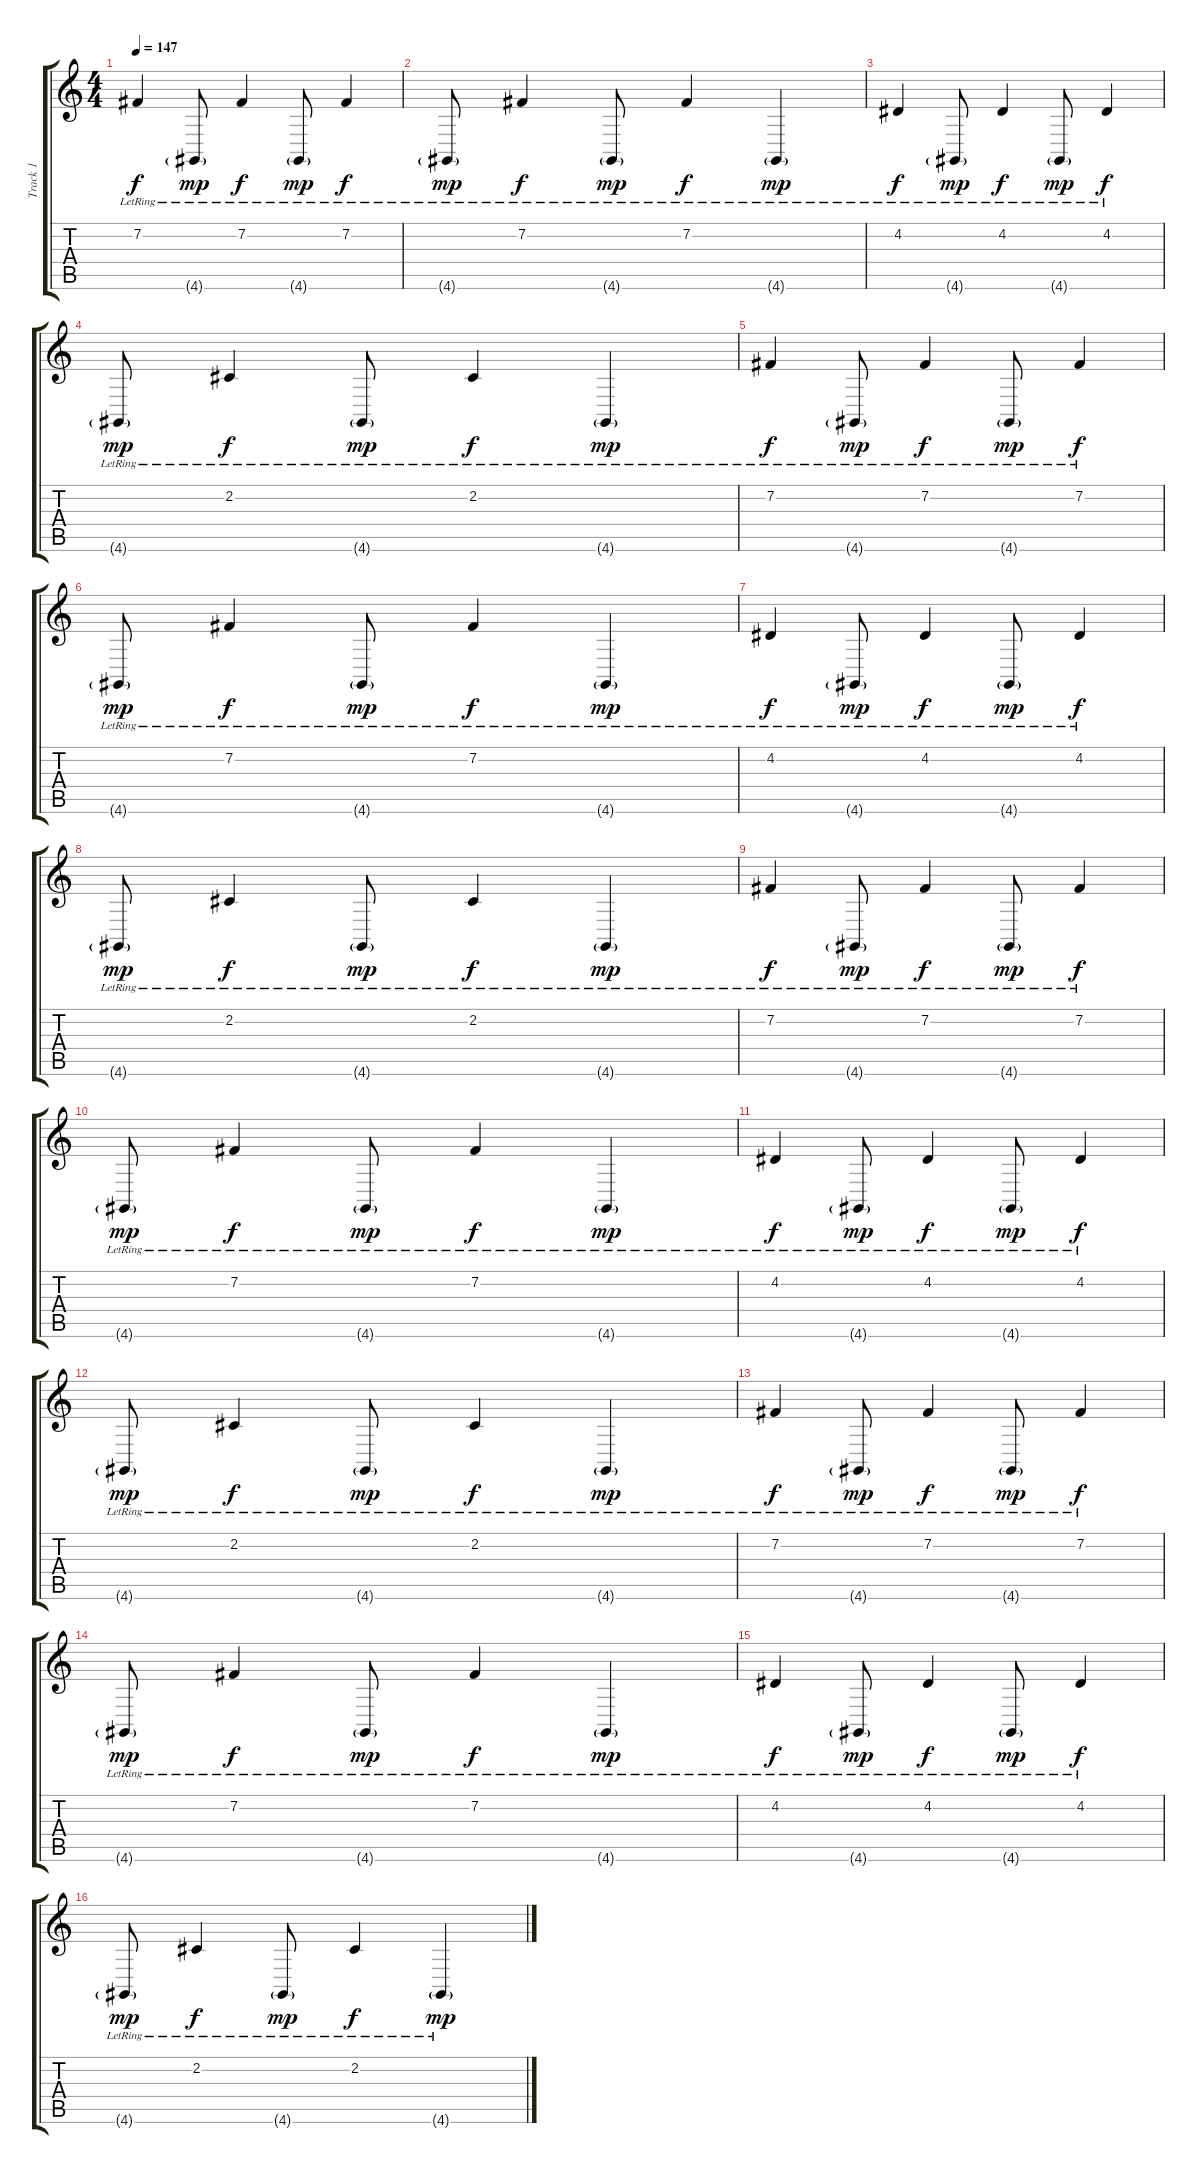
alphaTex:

\track ("Track 1" "Track 1") {instrument electricgrandpiano}
\staff {score tabs}
\tuning (E4 B3 G3 D3 A2 E2) {hide}
\ts (4 4)
\tempo 147
\clef g2
\ks c
7.2{lr}.4{dy f} 4.6{g lr}.8{dy mp} 7.2{lr}.4{dy f} 4.6{g lr}.8{dy mp} 7.2{lr}.4{dy f} |
4.6{g lr}.8{dy mp} 7.2{lr}.4{dy f} 4.6{g lr}.8{dy mp} 7.2{lr}.4{dy f} 4.6{g lr}.4{dy mp} |
4.2{lr}.4{dy f} 4.6{g lr}.8{dy mp} 4.2{lr}.4{dy f} 4.6{g lr}.8{dy mp} 4.2{lr}.4{dy f} |
4.6{g lr}.8{dy mp} 2.2{lr}.4{dy f} 4.6{g lr}.8{dy mp} 2.2{lr}.4{dy f} 4.6{g lr}.4{dy mp} |
7.2{lr}.4{dy f} 4.6{g lr}.8{dy mp} 7.2{lr}.4{dy f} 4.6{g lr}.8{dy mp} 7.2{lr}.4{dy f} |
4.6{g lr}.8{dy mp} 7.2{lr}.4{dy f} 4.6{g lr}.8{dy mp} 7.2{lr}.4{dy f} 4.6{g lr}.4{dy mp} |
4.2{lr}.4{dy f} 4.6{g lr}.8{dy mp} 4.2{lr}.4{dy f} 4.6{g lr}.8{dy mp} 4.2{lr}.4{dy f} |
4.6{g lr}.8{dy mp} 2.2{lr}.4{dy f} 4.6{g lr}.8{dy mp} 2.2{lr}.4{dy f} 4.6{g lr}.4{dy mp} |
7.2{lr}.4{dy f} 4.6{g lr}.8{dy mp} 7.2{lr}.4{dy f} 4.6{g lr}.8{dy mp} 7.2{lr}.4{dy f} |
4.6{g lr}.8{dy mp} 7.2{lr}.4{dy f} 4.6{g lr}.8{dy mp} 7.2{lr}.4{dy f} 4.6{g lr}.4{dy mp} |
4.2{lr}.4{dy f} 4.6{g lr}.8{dy mp} 4.2{lr}.4{dy f} 4.6{g lr}.8{dy mp} 4.2{lr}.4{dy f} |
4.6{g lr}.8{dy mp} 2.2{lr}.4{dy f} 4.6{g lr}.8{dy mp} 2.2{lr}.4{dy f} 4.6{g lr}.4{dy mp} |
7.2{lr}.4{dy f} 4.6{g lr}.8{dy mp} 7.2{lr}.4{dy f} 4.6{g lr}.8{dy mp} 7.2{lr}.4{dy f} |
4.6{g lr}.8{dy mp} 7.2{lr}.4{dy f} 4.6{g lr}.8{dy mp} 7.2{lr}.4{dy f} 4.6{g lr}.4{dy mp} |
4.2{lr}.4{dy f} 4.6{g lr}.8{dy mp} 4.2{lr}.4{dy f} 4.6{g lr}.8{dy mp} 4.2{lr}.4{dy f} |
4.6{g lr}.8{dy mp} 2.2{lr}.4{dy f} 4.6{g lr}.8{dy mp} 2.2{lr}.4{dy f} 4.6{g lr}.4{dy mp}
